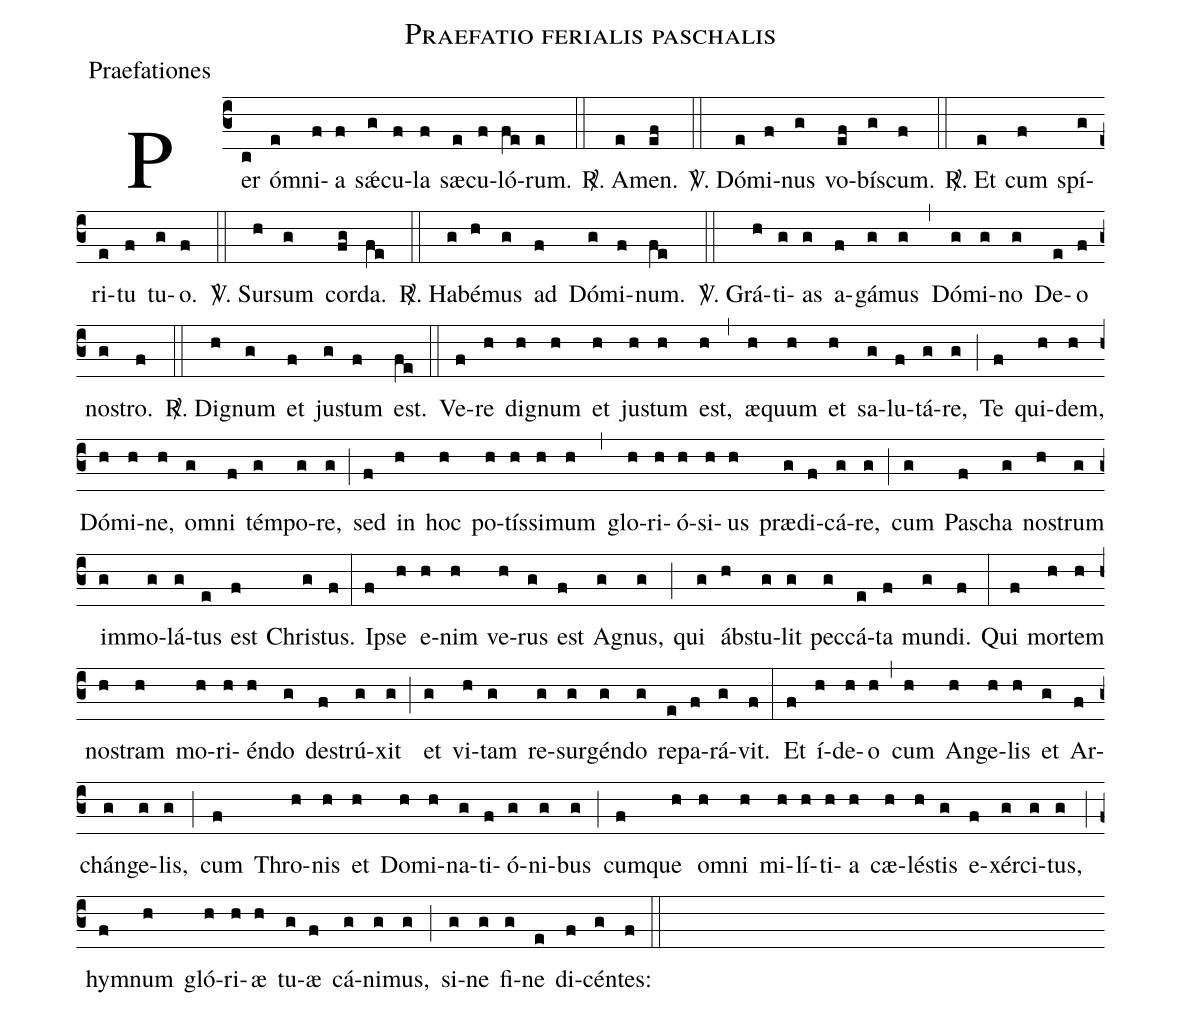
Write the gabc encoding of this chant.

name:Praefatio ferialis paschalis;
office-part:Praefationes;
%%
(c3) Per(c) óm(e)ni(f)a(f) sǽ(g)cu(f)la(f) sæ(e)cu(f)ló(fe)rum.(e) (::)

<sp>R/</sp>. A(e)men.(ef) (::)

<sp>V/</sp>. Dó(e)mi(f)nus(g) vo(ef)bí(g)scum.(f) (::)

<sp>R/</sp>. Et(e) cum(f) spí(g)ri(e)tu(f) tu(g)o.(f) (::)

<sp>V/</sp>. Sur(h)sum(g) cor(fg)da.(fe) (::)

<sp>R/</sp>. Ha(g)bé(h)mus(g) ad(f) Dó(g)mi(f)num.(fe) (::)

<sp>V/</sp>. Grá(h)ti(g)as(g) a(f)gá(g)mus(g) (,) Dó(g)mi(g)no(g) De(e)o(f) no(g)stro.(f) (::)

<sp>R/</sp>. Di(h)gnum(g) et(f) ju(g)stum(f) est.(fe) (::)

Ve(f)re(h) di(h)gnum(h) et(h) ju(h)stum(h) est,(h) (,)
æ(h)quum(h) et(h) sa(g)lu(f)tá(g)re,(g) (;)
Te(f) qui(h)dem,(h) Dó(h)mi(h)ne,(h) om(g)ni(f) tém(g)po(g)re,(g) (;)
sed(f) in(h) hoc(h) po(h)tís(h)si(h)mum(h) (,) glo(h)ri(h)ó(h)si(h)us(h) præ(g)di(f)cá(g)re,(g) (;)
cum(g) Pas(f)cha(g) no(h)strum(g) im(g)mo(g)lá(g)tus(e) est(f) Chri(g)stus.(f) (:)

I(f)pse(h) e(h)nim(h) ve(h)rus(g) est(f) A(g)gnus,(g) (;)
qui(g) áb(h)stu(g)lit(g) pec(g)cá(e)ta(f) mun(g)di.(f) (:)

Qui(f) mor(h)tem(h) no(h)stram(h) mo(h)ri(h)én(h)do(g) de(f)strú(g)xit(g) (;)
et(g) vi(h)tam(g) re(g)sur(g)gén(g)do(g) re(e)pa(f)rá(g)vit.(f) (:)

Et(f) í(h)de(h)o(h) (,) cum(h) An(h)ge(h)lis(h) et(g) Ar(f)chán(g)ge(g)lis,(g) (;)
cum(f) Thro(h)nis(h) et(h) Do(h)mi(h)na(g)ti(f)ó(g)ni(g)bus(g) (;)
cum(f)que(h) om(h)ni(h) mi(h)lí(h)ti(h)a(h) cæ(h)lé(h)stis(g) e(f)xér(g)ci(g)tus,(g) (;)
hym(f)num(h) gló(h)ri(h)æ(h) tu(g)æ(f) cá(g)ni(g)mus,(g) (;) si(g)ne(g) fi(g)ne(e) di(f)cén(g)tes:(f) (::)
